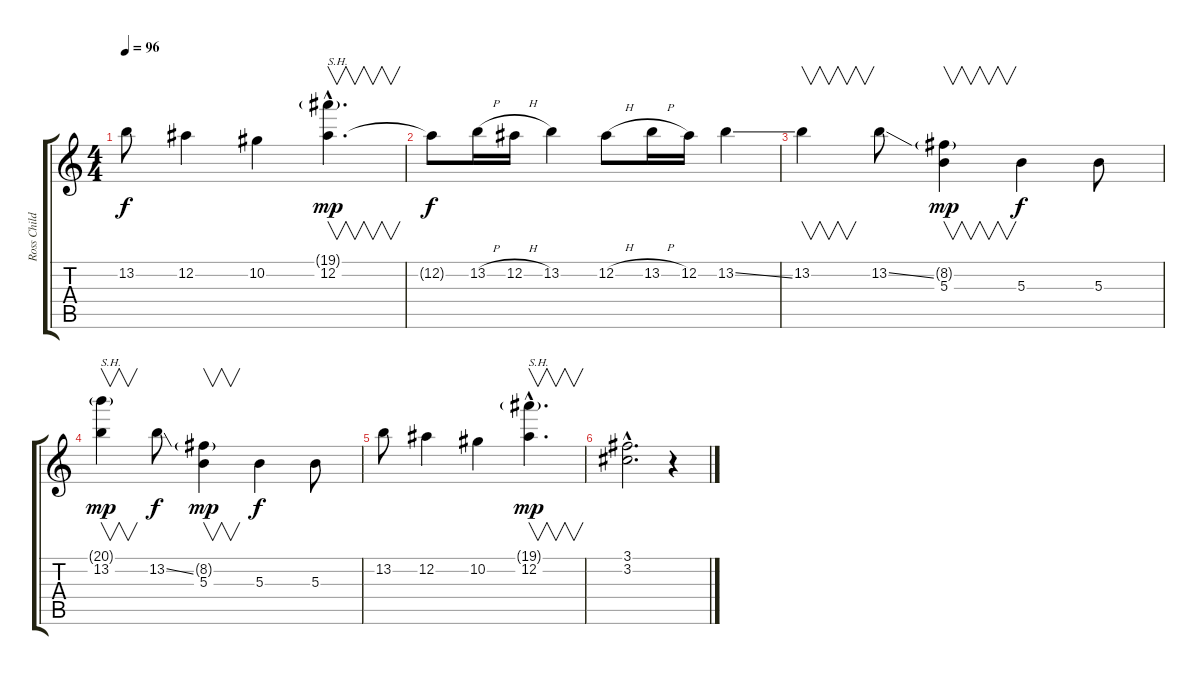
\track ("Ross Childress" "Ross Child") {instrument distortionguitar}
\staff {score tabs}
\tuning (Eb4 Bb3 Gb3 Db3 Ab2 Eb2) {hide}
\ts (4 4)
\tempo 96
\clef g2
\ks c
13.2.8{dy f} 12.2.4 10.2.4 (19.1{g hac} 12.2{hac}).4{v d txt "S.H." dy mp} |
12.2{t}.8{dy f} 13.2{h}.16 12.2{h}.16 13.2.4 12.2{h}.8 13.2{h}.16 12.2.16 13.2{ss}.4 |
13.2.4{v} 13.2{ss}.8 (8.2{g} 5.3).4{v dy mp} 5.3.4{dy f} 5.3.8 |
(20.1{g} 13.2).4{v txt "S.H." dy mp} 13.2{ss}.8{dy f} (8.2{g} 5.3).4{v dy mp} 5.3.4{dy f} 5.3.8 |
13.2.8 12.2.4 10.2.4 (19.1{g hac} 12.2{hac}).4{v d txt "S.H." dy mp} |
(3.1{hac} 3.2{hac}).2{d} r.4
